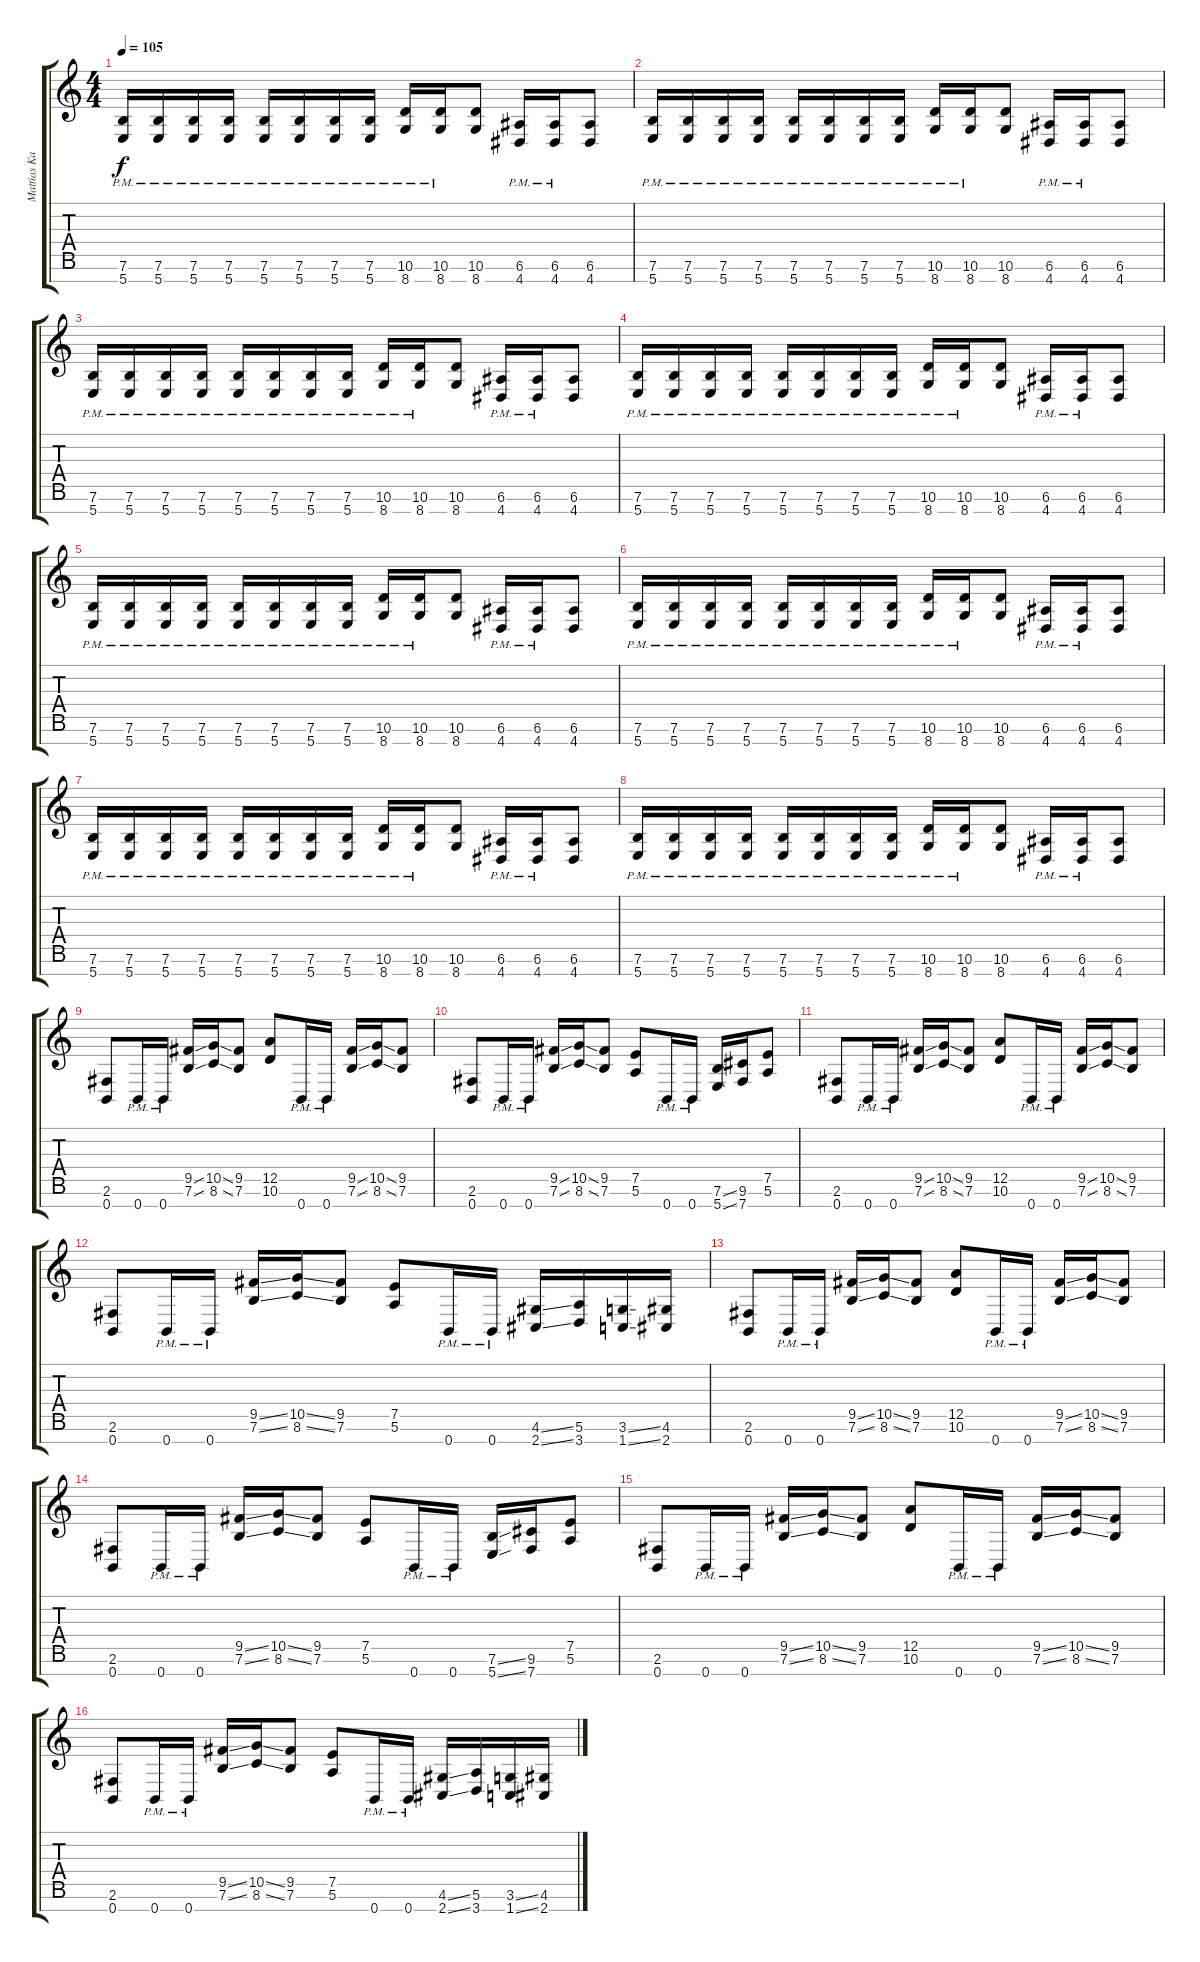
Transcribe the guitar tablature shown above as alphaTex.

\track ("Mattias Kamijo" "Mattias Ka") {instrument distortionguitar}
\staff {score tabs}
\tuning (E4 B3 G3 D3 A2 E2 B1) {hide}
\ts (4 4)
\tempo 105
\clef g2
\ks c
(7.6 5.7{pm}).16{dy f} (7.6 5.7{pm}).16 (7.6 5.7{pm}).16 (7.6 5.7{pm}).16 (7.6 5.7{pm}).16 (7.6 5.7{pm}).16 (7.6 5.7{pm}).16 (7.6 5.7{pm}).16 (10.6 8.7{pm}).16 (10.6 8.7{pm}).16 (10.6 8.7).8 (6.6 4.7{pm}).16 (6.6 4.7{pm}).16 (6.6 4.7).8 |
(7.6 5.7{pm}).16 (7.6 5.7{pm}).16 (7.6 5.7{pm}).16 (7.6 5.7{pm}).16 (7.6 5.7{pm}).16 (7.6 5.7{pm}).16 (7.6 5.7{pm}).16 (7.6 5.7{pm}).16 (10.6 8.7{pm}).16 (10.6 8.7{pm}).16 (10.6 8.7).8 (6.6 4.7{pm}).16 (6.6 4.7{pm}).16 (6.6 4.7).8 |
(7.6 5.7{pm}).16 (7.6 5.7{pm}).16 (7.6 5.7{pm}).16 (7.6 5.7{pm}).16 (7.6 5.7{pm}).16 (7.6 5.7{pm}).16 (7.6 5.7{pm}).16 (7.6 5.7{pm}).16 (10.6 8.7{pm}).16 (10.6 8.7{pm}).16 (10.6 8.7).8 (6.6 4.7{pm}).16 (6.6 4.7{pm}).16 (6.6 4.7).8 |
(7.6 5.7{pm}).16 (7.6 5.7{pm}).16 (7.6 5.7{pm}).16 (7.6 5.7{pm}).16 (7.6 5.7{pm}).16 (7.6 5.7{pm}).16 (7.6 5.7{pm}).16 (7.6 5.7{pm}).16 (10.6 8.7{pm}).16 (10.6 8.7{pm}).16 (10.6 8.7).8 (6.6 4.7{pm}).16 (6.6 4.7{pm}).16 (6.6 4.7).8 |
(7.6 5.7{pm}).16 (7.6 5.7{pm}).16 (7.6 5.7{pm}).16 (7.6 5.7{pm}).16 (7.6 5.7{pm}).16 (7.6 5.7{pm}).16 (7.6 5.7{pm}).16 (7.6 5.7{pm}).16 (10.6 8.7{pm}).16 (10.6 8.7{pm}).16 (10.6 8.7).8 (6.6 4.7{pm}).16 (6.6 4.7{pm}).16 (6.6 4.7).8 |
(7.6 5.7{pm}).16 (7.6 5.7{pm}).16 (7.6 5.7{pm}).16 (7.6 5.7{pm}).16 (7.6 5.7{pm}).16 (7.6 5.7{pm}).16 (7.6 5.7{pm}).16 (7.6 5.7{pm}).16 (10.6 8.7{pm}).16 (10.6 8.7{pm}).16 (10.6 8.7).8 (6.6 4.7{pm}).16 (6.6 4.7{pm}).16 (6.6 4.7).8 |
(7.6 5.7{pm}).16 (7.6 5.7{pm}).16 (7.6 5.7{pm}).16 (7.6 5.7{pm}).16 (7.6 5.7{pm}).16 (7.6 5.7{pm}).16 (7.6 5.7{pm}).16 (7.6 5.7{pm}).16 (10.6 8.7{pm}).16 (10.6 8.7{pm}).16 (10.6 8.7).8 (6.6 4.7{pm}).16 (6.6 4.7{pm}).16 (6.6 4.7).8 |
(7.6 5.7{pm}).16 (7.6 5.7{pm}).16 (7.6 5.7{pm}).16 (7.6 5.7{pm}).16 (7.6 5.7{pm}).16 (7.6 5.7{pm}).16 (7.6 5.7{pm}).16 (7.6 5.7{pm}).16 (10.6 8.7{pm}).16 (10.6 8.7{pm}).16 (10.6 8.7).8 (6.6 4.7{pm}).16 (6.6 4.7{pm}).16 (6.6 4.7).8 |
(2.6 0.7).8 0.7{pm}.16 0.7{pm}.16 (9.5{ss} 7.6{ss}).16 (10.5{ss} 8.6{ss}).16 (9.5 7.6).8 (12.5 10.6).8 0.7{pm}.16 0.7{pm}.16 (9.5{ss} 7.6{ss}).16 (10.5{ss} 8.6{ss}).16 (9.5 7.6).8 |
(2.6 0.7).8 0.7{pm}.16 0.7{pm}.16 (9.5{ss} 7.6{ss}).16 (10.5{ss} 8.6{ss}).16 (9.5 7.6).8 (7.5 5.6).8 0.7{pm}.16 0.7{pm}.16 (7.6{ss} 5.7{ss}).16 (9.6 7.7).16 (7.5 5.6).8 |
(2.6 0.7).8 0.7{pm}.16 0.7{pm}.16 (9.5{ss} 7.6{ss}).16 (10.5{ss} 8.6{ss}).16 (9.5 7.6).8 (12.5 10.6).8 0.7{pm}.16 0.7{pm}.16 (9.5{ss} 7.6{ss}).16 (10.5{ss} 8.6{ss}).16 (9.5 7.6).8 |
(2.6 0.7).8 0.7{pm}.16 0.7{pm}.16 (9.5{ss} 7.6{ss}).16 (10.5{ss} 8.6{ss}).16 (9.5 7.6).8 (7.5 5.6).8 0.7{pm}.16 0.7{pm}.16 (4.6{ss} 2.7{ss}).16 (5.6 3.7).16 (3.6{ss} 1.7{ss}).16 (4.6 2.7).16 |
(2.6 0.7).8 0.7{pm}.16 0.7{pm}.16 (9.5{ss} 7.6{ss}).16 (10.5{ss} 8.6{ss}).16 (9.5 7.6).8 (12.5 10.6).8 0.7{pm}.16 0.7{pm}.16 (9.5{ss} 7.6{ss}).16 (10.5{ss} 8.6{ss}).16 (9.5 7.6).8 |
(2.6 0.7).8 0.7{pm}.16 0.7{pm}.16 (9.5{ss} 7.6{ss}).16 (10.5{ss} 8.6{ss}).16 (9.5 7.6).8 (7.5 5.6).8 0.7{pm}.16 0.7{pm}.16 (7.6{ss} 5.7{ss}).16 (9.6 7.7).16 (7.5 5.6).8 |
(2.6 0.7).8 0.7{pm}.16 0.7{pm}.16 (9.5{ss} 7.6{ss}).16 (10.5{ss} 8.6{ss}).16 (9.5 7.6).8 (12.5 10.6).8 0.7{pm}.16 0.7{pm}.16 (9.5{ss} 7.6{ss}).16 (10.5{ss} 8.6{ss}).16 (9.5 7.6).8 |
(2.6 0.7).8 0.7{pm}.16 0.7{pm}.16 (9.5{ss} 7.6{ss}).16 (10.5{ss} 8.6{ss}).16 (9.5 7.6).8 (7.5 5.6).8 0.7{pm}.16 0.7{pm}.16 (4.6{ss} 2.7{ss}).16 (5.6 3.7).16 (3.6{ss} 1.7{ss}).16 (4.6 2.7).16
